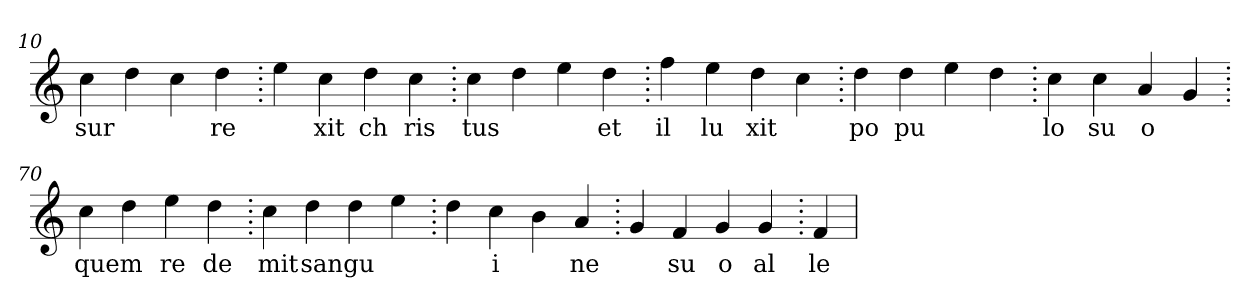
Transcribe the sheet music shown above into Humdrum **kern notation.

**kern	**text
*part1	*part1
*staff1	*staff1
*clefG2	*
=10.	=10.
4cc	sur
4dd	.
4cc	.
4dd	re
=20.	=20.
4ee	.
4cc	xit
4dd	ch
4cc	ris
=30.	=30.
4cc	tus
4dd	.
4ee	.
4dd	et
=40.	=40.
4ff	il
4ee	lu
4dd	xit
4cc	.
=50.	=50.
4dd	po
4dd	pu
4ee	.
4dd	.
=60.	=60.
4cc	lo
4cc	su
4a	o
4g	.
=70.	=70.
4cc	quem
4dd	.
4ee	re
4dd	de
=80.	=80.
4cc	mit
4dd	san
4dd	gu
4ee	.
=90.	=90.
4dd	.
4cc	i
4b	.
4a	ne
=100.	=100.
4g	.
4f	su
4g	o
4g	al
=110.	=110.
4f	le
=	=
*-	*-
